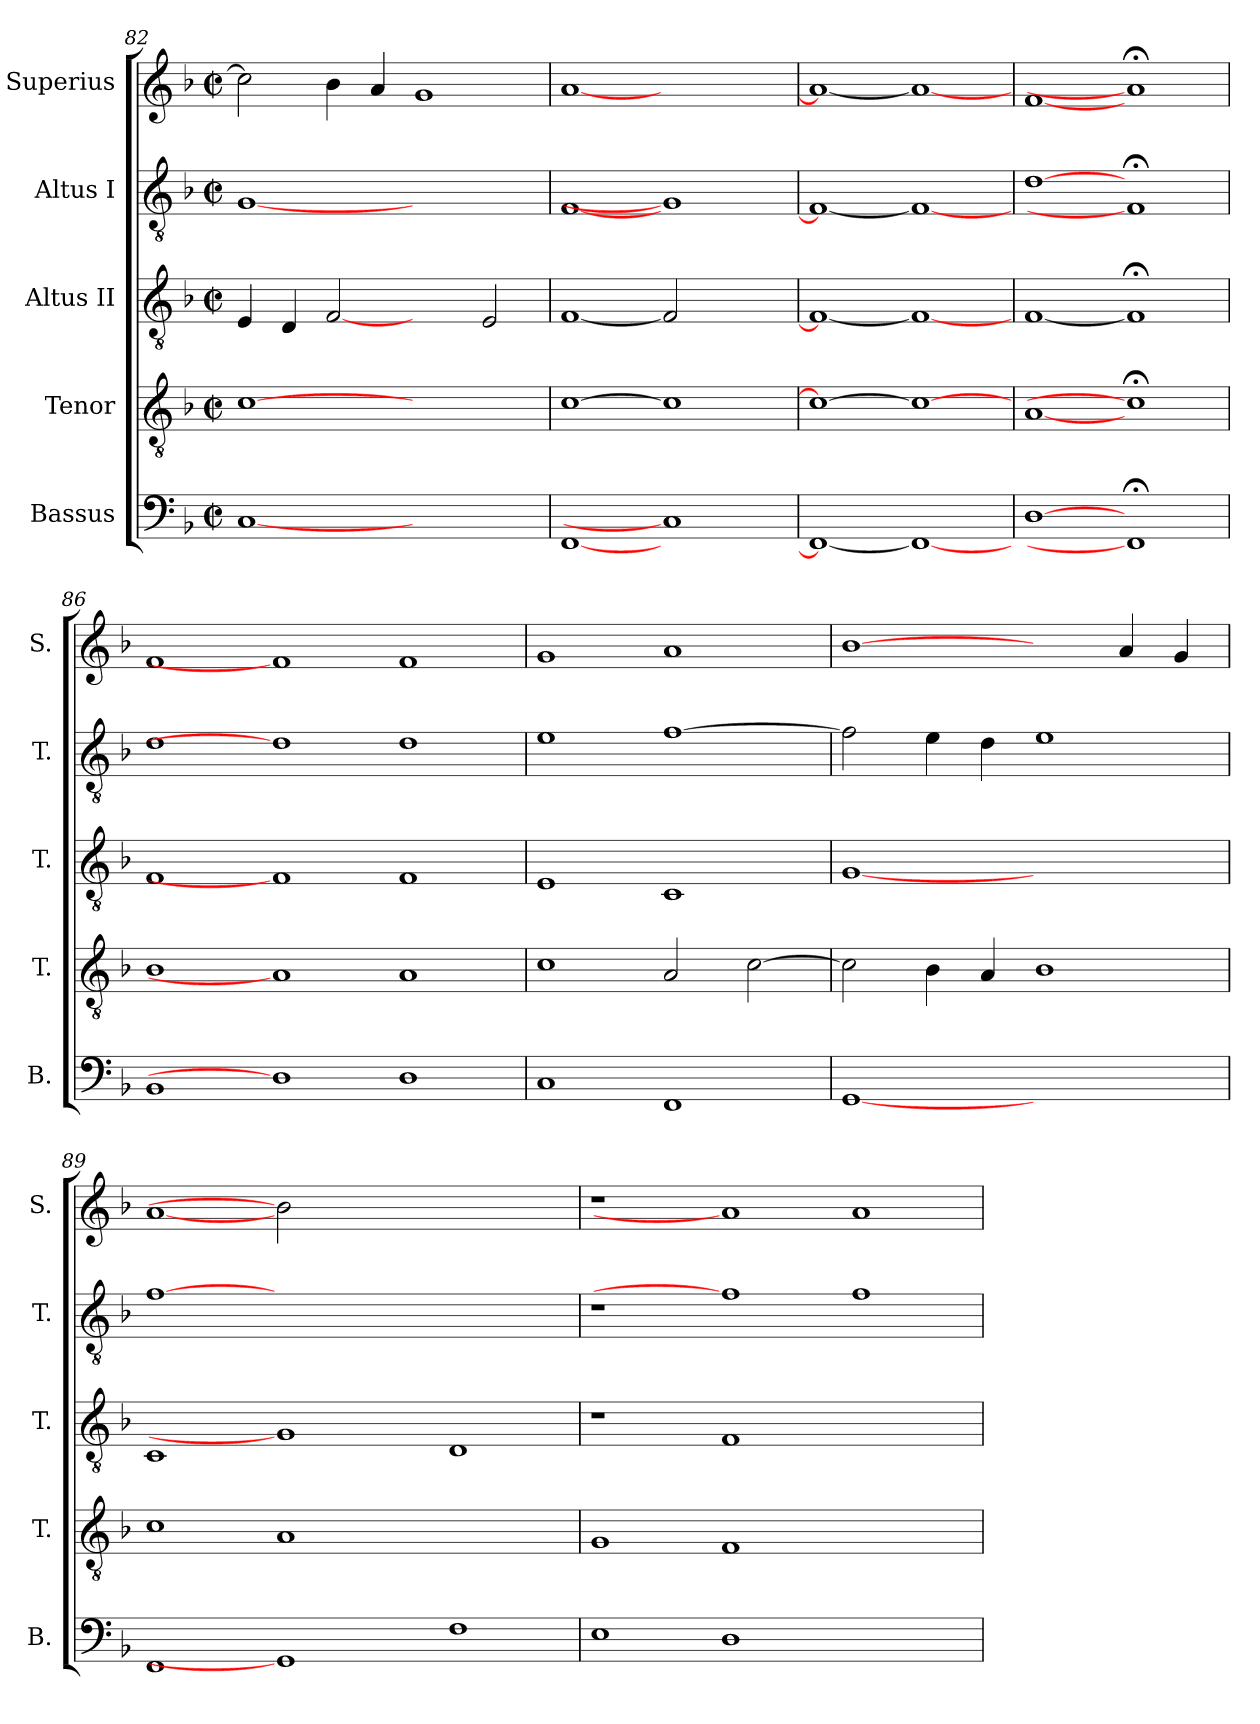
**kern	**kern	**kern	**kern	**kern
*part5	*part4	*part3	*part2	*part1
*staff5	*staff4	*staff3	*staff2	*staff1
*I"Bassus	*I"Tenor	*I"Altus II	*I"Altus I	*I"Superius
*I'B.	*I'T.	*I'T.	*I'T.	*I'S.
*clefF4	*clefGv2	*clefGv2	*clefGv2	*clefG2
*	*ITrd7c12	*ITrd7c12	*ITrd7c12	*
*k[b-]	*k[b-]	*k[b-]	*k[b-]	*k[b-]
*F:	*F:	*F:	*F:	*F:
*M2/2	*M2/2	*M2/2	*M2/2	*M2/2
*met(c|)	*met(c|)	*met(c|)	*met(c|)	*met(c|)
=82	=82	=82	=82	=82
[1Ci	[1Ci	4EEi/	[1GGi	2cci\]
.	.	4DDi/	.	.
.	.	[2FFi	.	4b-i\
.	.	.	.	4ai/
1ryy	1ryy	2ryy	1ryy	1gi
.	.	2EEi/	.	.
=83	=83	=83	=83	=83
[<1FFi	[>1Ci	[<1FFi	[<1FFi	[<1ai
1Ci]	1Ci]	2FFi]	1GGi]	1ryy
.	.	2ryy	.	.
=84	=84	=84	=84	=84
1FFi_<	1Ci_>	1FFi_<	1FFi_<	1ai_<
1FFi_	1Ci_	1FFi_	1FFi_	1ai_
=85	=85	=85	=85	=85
[1Di	[1AAi	[1FFi	[1Di	[1fi
1FF;i]	1C;i]	1FF;i]	1FF;i]	1a;i]
=86	=86	=86	=86	=86
1BB-i	1BB-i	1FFi	1Di	1fi
1Di]	1AAi]	1FFi]	1Di]	1fi]
1Di	1AAi	1FFi	1Di	1fi
=87	=87	=87	=87	=87
1Ci	1Ci	1EEi	1Ei	1gi
1FFi	2AAi/	1CCi	[>1Fi	1ai
.	[>2Ci\	.	.	.
!!LO:LB:g=z
=88	=88	=88	=88	=88
[1GGi	2Ci\]	[1GGi	2Fi\]	[1b-i
.	4BB-i\	.	4Ei\	.
.	4AAi/	.	4Di\	.
1ryy	1BB-i	1ryy	1Ei	2ryy
.	.	.	.	4ai/
.	.	.	.	4gi/
=89	=89	=89	=89	=89
1FFi	1Ci	1CCi	[1Fi	[1ai
1GGi]	1AAi	1GGi]	0ryy	2b-i]
.	.	.	.	1.ryy
1Fi	1ryy	1DDi	.	.
=90	=90	=90	=90	=90
1Ei	1GGi	1r	1r	1r
1Di	1FFi	1FFi	1Fi]	1ai]
1ryy	1ryy	1ryy	1Fi	1ai
=	=	=	=	=
*-	*-	*-	*-	*-
